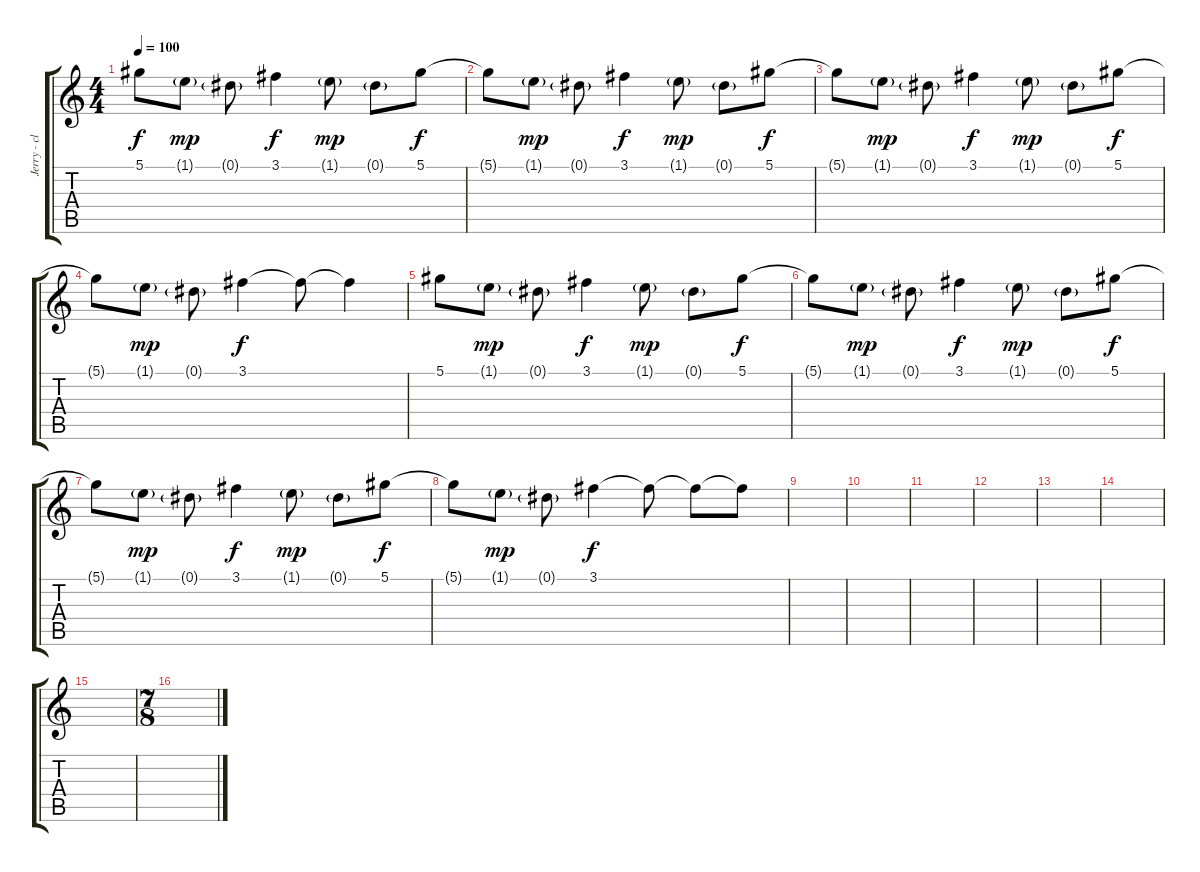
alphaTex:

\track ("Jerry - clean" "Jerry - cl") {instrument electricguitarclean}
\staff {score tabs}
\tuning (Eb4 Bb3 Gb3 Db3 Ab2 Eb2) {hide}
\ts (4 4)
\tempo 100
\clef g2
\ks c
5.1.8{dy f} 1.1{g}.8{dy mp} 0.1{g}.8 3.1.4{dy f} 1.1{g}.8{dy mp} 0.1{g}.8 5.1.8{dy f} |
5.1{t}.8 1.1{g}.8{dy mp} 0.1{g}.8 3.1.4{dy f} 1.1{g}.8{dy mp} 0.1{g}.8 5.1.8{dy f} |
5.1{t}.8 1.1{g}.8{dy mp} 0.1{g}.8 3.1.4{dy f} 1.1{g}.8{dy mp} 0.1{g}.8 5.1.8{dy f} |
5.1{t}.8 1.1{g}.8{dy mp} 0.1{g}.8 3.1.4{dy f} 3.1{t}.8 3.1{t}.4 |
5.1.8 1.1{g}.8{dy mp} 0.1{g}.8 3.1.4{dy f} 1.1{g}.8{dy mp} 0.1{g}.8 5.1.8{dy f} |
5.1{t}.8 1.1{g}.8{dy mp} 0.1{g}.8 3.1.4{dy f} 1.1{g}.8{dy mp} 0.1{g}.8 5.1.8{dy f} |
5.1{t}.8 1.1{g}.8{dy mp} 0.1{g}.8 3.1.4{dy f} 1.1{g}.8{dy mp} 0.1{g}.8 5.1.8{dy f} |
5.1{t}.8 1.1{g}.8{dy mp} 0.1{g}.8 3.1.4{dy f} 3.1{t}.8 3.1{t}.8 3.1{t}.8 |
|
|
|
|
|
|
|
\ts (7 8)
